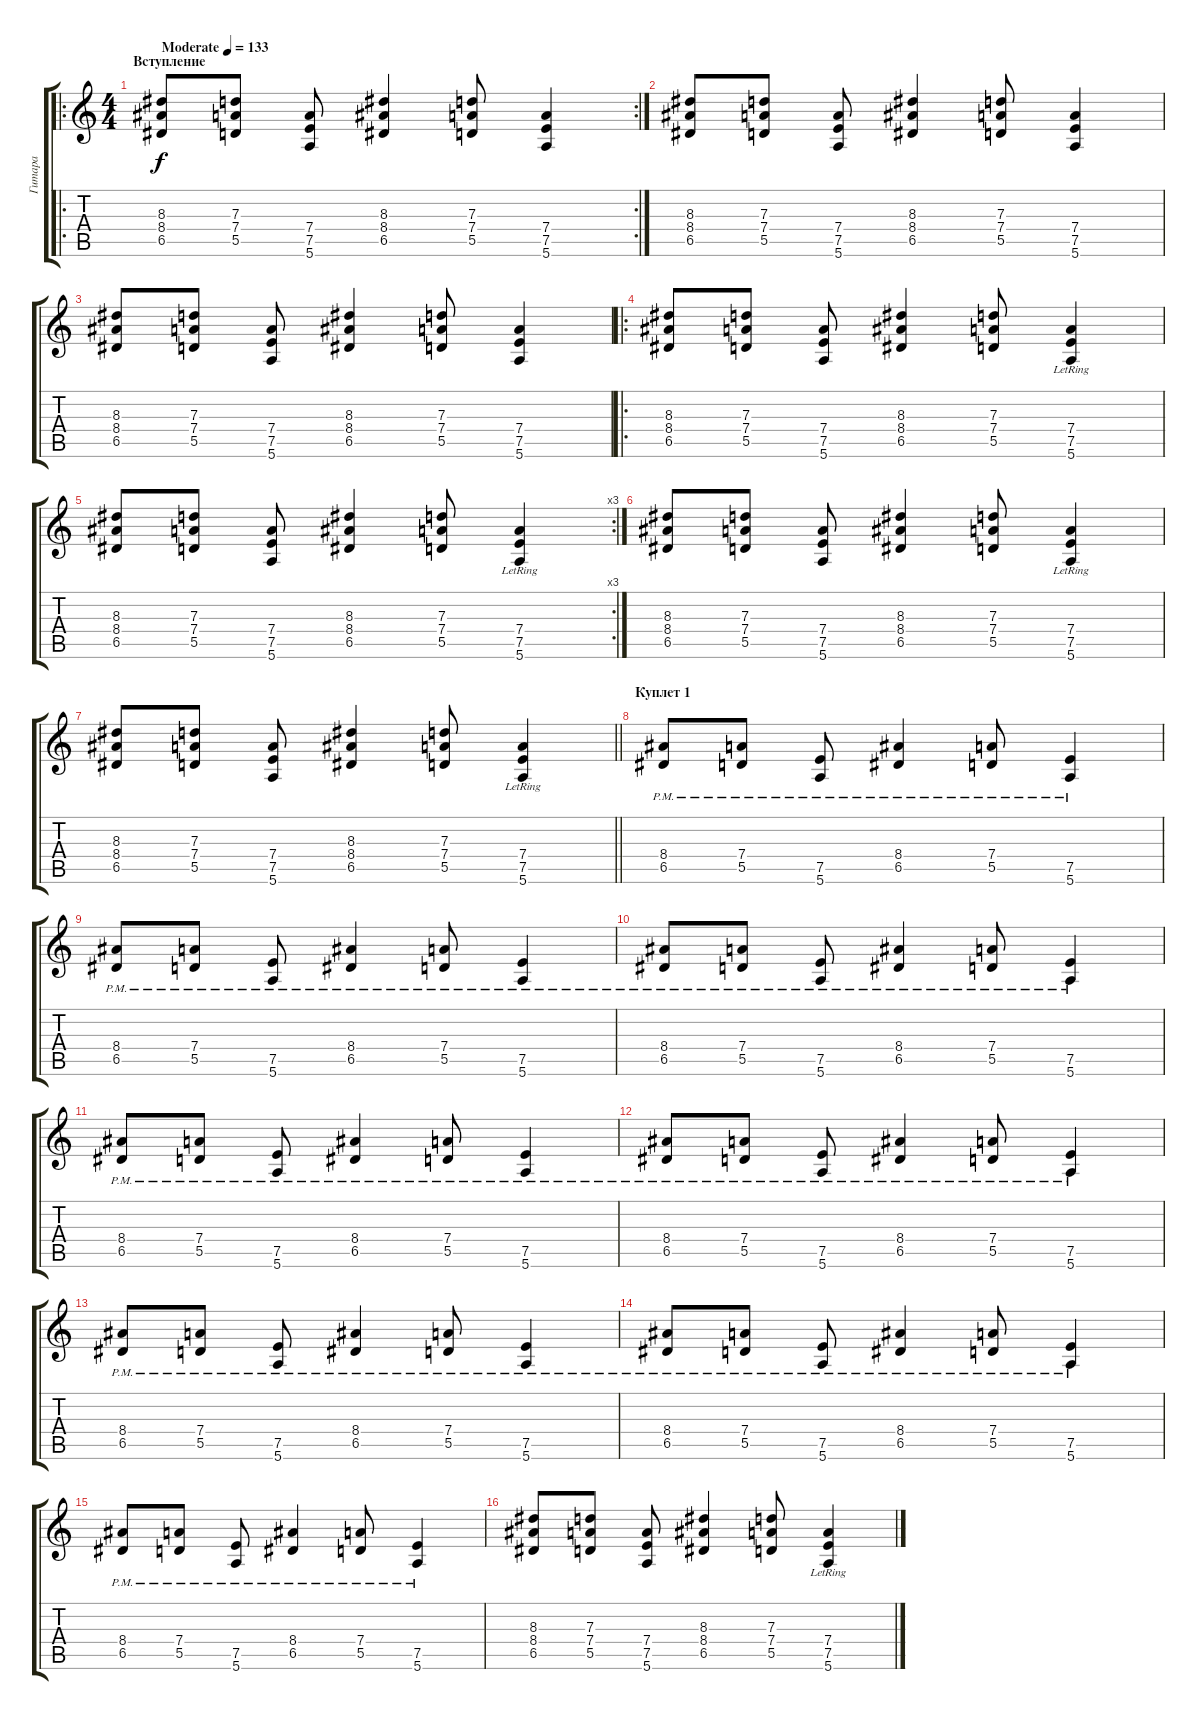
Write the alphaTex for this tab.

\track ("Гитара" "Гитара") {instrument acousticguitarsteel}
\staff {score tabs}
\tuning (E4 B3 G3 D3 A2 E2) {hide}
\ro
\rc 2
\ts (4 4)
\section ("" "Вступление")
\tempo (133 "Moderate")
\clef g2
\ks c
(8.3 8.4 6.5).8{dy f instrument acousticguitarsteel} (7.3 7.4 5.5).8 (7.4 7.5 5.6).8 (8.3 8.4 6.5).4 (7.3 7.4 5.5).8 (7.4 7.5 5.6).4 |
(8.3 8.4 6.5).8 (7.3 7.4 5.5).8 (7.4 7.5 5.6).8 (8.3 8.4 6.5).4 (7.3 7.4 5.5).8 (7.4 7.5 5.6).4 |
(8.3 8.4 6.5).8 (7.3 7.4 5.5).8 (7.4 7.5 5.6).8 (8.3 8.4 6.5).4 (7.3 7.4 5.5).8 (7.4 7.5 5.6).4 |
\ro
(8.3 8.4 6.5).8{instrument distortionguitar} (7.3 7.4 5.5).8 (7.4 7.5 5.6).8 (8.3 8.4 6.5).4 (7.3 7.4 5.5).8 (7.4{lr} 7.5{lr} 5.6).4 |
\rc 3
(8.3 8.4 6.5).8 (7.3 7.4 5.5).8 (7.4 7.5 5.6).8 (8.3 8.4 6.5).4 (7.3 7.4 5.5).8 (7.4{lr} 7.5{lr} 5.6).4 |
(8.3 8.4 6.5).8{instrument distortionguitar} (7.3 7.4 5.5).8 (7.4 7.5 5.6).8 (8.3 8.4 6.5).4 (7.3 7.4 5.5).8 (7.4{lr} 7.5{lr} 5.6).4 |
\barLineRight lightlight
(8.3 8.4 6.5).8 (7.3 7.4 5.5).8 (7.4 7.5 5.6).8 (8.3 8.4 6.5).4 (7.3 7.4 5.5).8 (7.4{lr} 7.5{lr} 5.6).4 |
\section ("" "Куплет 1")
(8.4{pm} 6.5{pm}).8{instrument acousticguitarsteel} (7.4{pm} 5.5{pm}).8 (7.5{pm} 5.6).8 (8.4{pm} 6.5{pm}).4 (7.4{pm} 5.5{pm}).8 (7.5{pm} 5.6).4 |
(8.4{pm} 6.5{pm}).8 (7.4{pm} 5.5{pm}).8 (7.5{pm} 5.6).8 (8.4{pm} 6.5{pm}).4 (7.4{pm} 5.5{pm}).8 (7.5{pm} 5.6).4 |
(8.4{pm} 6.5{pm}).8 (7.4{pm} 5.5{pm}).8 (7.5{pm} 5.6).8 (8.4{pm} 6.5{pm}).4 (7.4{pm} 5.5{pm}).8 (7.5{pm} 5.6).4 |
(8.4{pm} 6.5{pm}).8 (7.4{pm} 5.5{pm}).8 (7.5{pm} 5.6).8 (8.4{pm} 6.5{pm}).4 (7.4{pm} 5.5{pm}).8 (7.5{pm} 5.6).4 |
(8.4{pm} 6.5{pm}).8 (7.4{pm} 5.5{pm}).8 (7.5{pm} 5.6).8 (8.4{pm} 6.5{pm}).4 (7.4{pm} 5.5{pm}).8 (7.5{pm} 5.6).4 |
(8.4{pm} 6.5{pm}).8 (7.4{pm} 5.5{pm}).8 (7.5{pm} 5.6).8 (8.4{pm} 6.5{pm}).4 (7.4{pm} 5.5{pm}).8 (7.5{pm} 5.6).4 |
(8.4{pm} 6.5{pm}).8 (7.4{pm} 5.5{pm}).8 (7.5{pm} 5.6).8 (8.4{pm} 6.5{pm}).4 (7.4{pm} 5.5{pm}).8 (7.5{pm} 5.6).4 |
(8.4{pm} 6.5{pm}).8 (7.4{pm} 5.5{pm}).8 (7.5{pm} 5.6).8 (8.4{pm} 6.5{pm}).4 (7.4{pm} 5.5{pm}).8 (7.5{pm} 5.6).4 |
(8.3 8.4 6.5).8{instrument distortionguitar} (7.3 7.4 5.5).8 (7.4 7.5 5.6).8 (8.3 8.4 6.5).4 (7.3 7.4 5.5).8 (7.4{lr} 7.5{lr} 5.6).4
